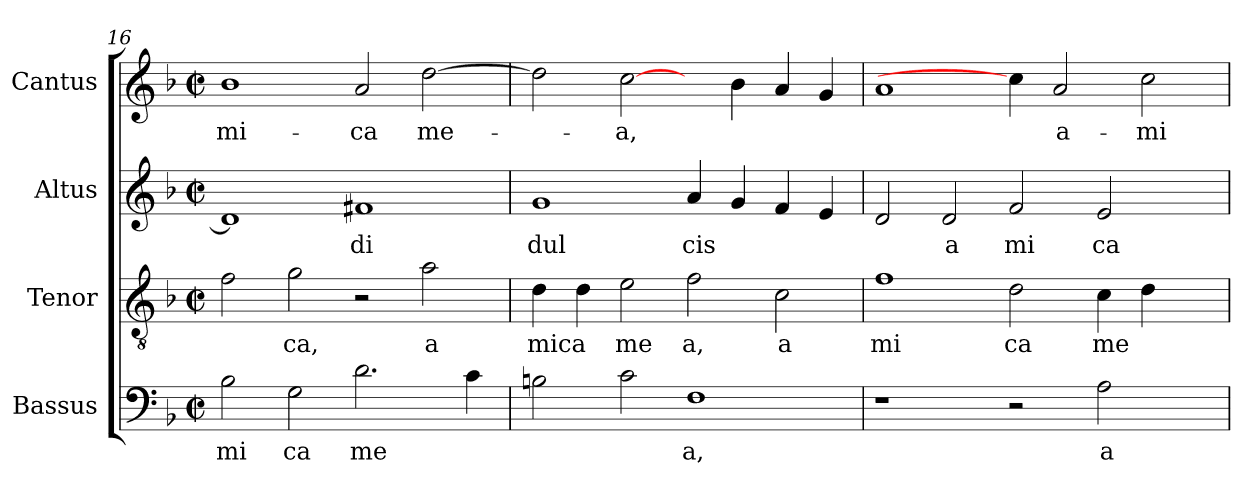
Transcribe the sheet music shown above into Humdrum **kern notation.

**kern	**text	**kern	**text	**kern	**text	**kern	**text
*part4	*part4	*part3	*part3	*part2	*part2	*part1	*part1
*staff4	*staff4	*staff3	*staff3	*staff2	*staff2	*staff1	*staff1
*I"Bassus	*	*I"Tenor	*	*I"Altus	*	*I"Cantus	*
*clefF4	*	*clefGv2	*	*clefG2	*	*clefG2	*
*k[b-]	*	*k[b-]	*	*k[b-]	*	*k[b-]	*
*F:	*	*F:	*	*F:	*	*F:	*
*M2/2	*	*M2/2	*	*M2/2	*	*M2/2	*
*met(c|)	*	*met(c|)	*	*met(c|)	*	*met(c|)	*
=16	=16	=16	=16	=16	=16	=16	=16
!	!LO:LY:b:cj	!	!	!	!	!	!LO:LY:b:cj
2B-\	mi	2f\	.	1d]	.	1b-	-mi-
!	!LO:LY:b:cj	!	!LO:LY:b:cj	!	!	!	!
2G\	ca	2g\	ca,	.	.	.	.
!	!LO:LY:b	!	!	!	!LO:LY:b:cj	!	!LO:LY:b:cj
2.d\	me	2r	.	1f#X	di	2a/	-ca
!	!	!	!LO:LY:b:cj	!	!	!	!LO:LY:b
.	.	2a\	a	.	.	[>2dd\	me-
4c\	.	.	.	.	.	.	.
=17	=17	=17	=17	=17	=17	=17	=17
!	!	!	!LO:LY:b:cj	!	!LO:LY:b:cj	!	!
2Bn\	.	4d\	mica	1g	dul	2dd\]	.
.	.	4d\	.	.	.	.	.
!	!	!	!LO:LY:b:cj	!	!	!	!LO:LY:b:cj
2c\	.	2e\	me	.	.	[2cc\	-a,
!	!LO:LY:b:cj	!	!LO:LY:b:cj	!	!LO:LY:b	!	!
1F	a,	2f\	a,	4a/	cis	4ryy	.
.	.	.	.	4g/	.	4b-\	.
!	!	!	!LO:LY:b:cj	!	!	!	!
.	.	2c\	a	4f/	.	4a/	.
.	.	.	.	4e/	.	4g/	.
=18	=18	=18	=18	=18	=18	=18	=18
!	!	!	!LO:LY:b:cj	!	!	!	!
1r	.	1f	mi	2d/	.	1a	.
!	!	!	!	!	!LO:LY:b:cj	!	!
.	.	.	.	2d/	a	.	.
!	!	!	!LO:LY:b:cj	!	!LO:LY:b:cj	!	!
2r	.	2d\	ca	2f/	mi	4cc\]	.
!	!	!	!	!	!	!	!LO:LY:b:cj
.	.	.	.	.	.	2a/	a-
!	!LO:LY:b:cj	!	!LO:LY:b	!	!LO:LY:b:cj	!	!
2A\	a	4c\	me	2e/	ca	.	.
!	!	!	!	!	!	!	!LO:LY:b:cj
.	.	4d\	.	.	.	2cc\	-mi-
4ryy	.	4ryy	.	4ryy	.	.	.
=	=	=	=	=	=	=	=
*-	*-	*-	*-	*-	*-	*-	*-
